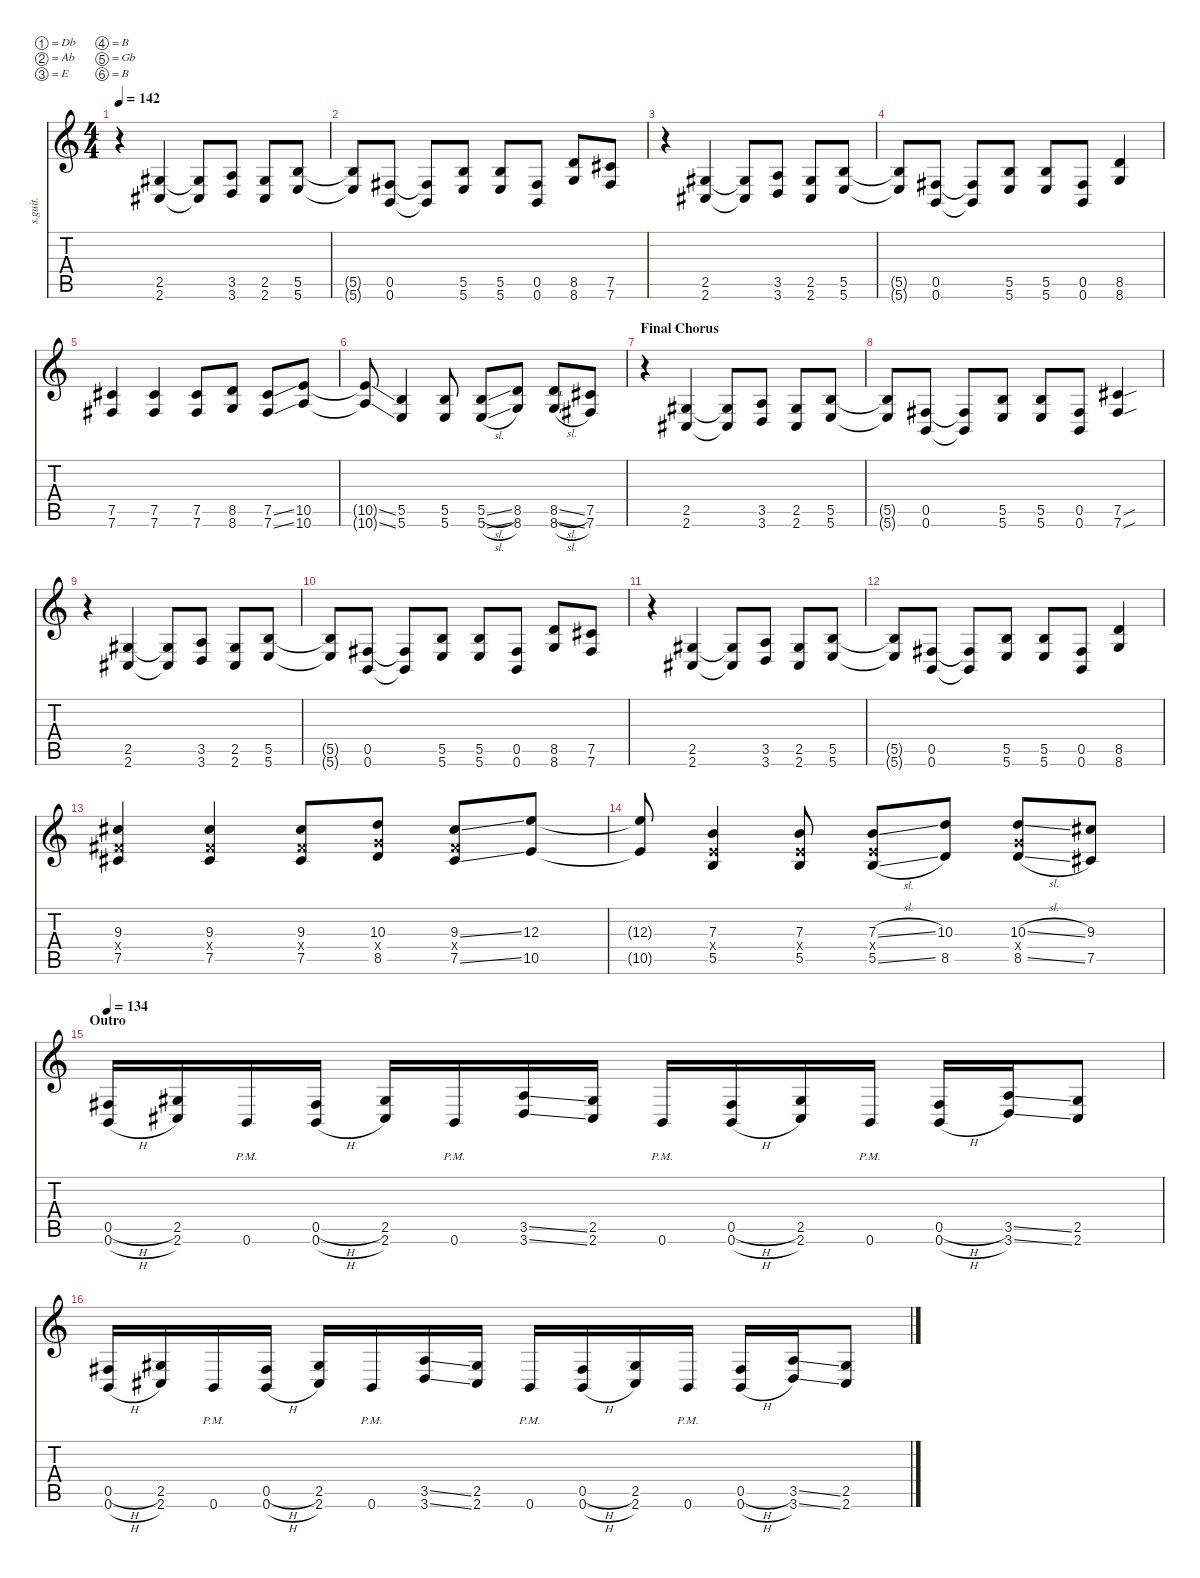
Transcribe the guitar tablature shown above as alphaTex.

\defaultSystemsLayout 4
\hideDynamics
\bracketExtendMode nobrackets
\track ("Jim Root" "s.guit.") {instrument distortionguitar}
\staff {score tabs}
\tuning (Db4 Ab3 E3 B2 Gb2 B1)
\ts (4 4)
\tempo 142
\clef g2
\ks c
r.4{dy f} (2.5{acc #} 2.6{acc #}).4 (2.5{t acc #} 2.6{t acc #}).8 (3.5 3.6).8 (2.5{acc #} 2.6{acc #}).8 (5.5 5.6).8 |
(5.5{t} 5.6{t}).8 (0.5{acc #} 0.6).8 (0.5{t acc #} 0.6{t}).8 (5.5 5.6).8 (5.5 5.6).8 (0.5{acc #} 0.6).8 (8.5 8.6).8 (7.5{acc #} 7.6{acc #}).8 |
r.4 (2.5{acc #} 2.6{acc #}).4 (2.5{t acc #} 2.6{t acc #}).8 (3.5 3.6).8 (2.5{acc #} 2.6{acc #}).8 (5.5 5.6).8 |
(5.5{t} 5.6{t}).8 (0.5{acc #} 0.6).8 (0.5{t acc #} 0.6{t}).8 (5.5 5.6).8 (5.5 5.6).8 (0.5{acc #} 0.6).8 (8.6 8.5).4 |
(7.5{acc #} 7.6{acc #}).4 (7.5{acc #} 7.6{acc #}).4 (7.5{acc #} 7.6{acc #}).8 (8.5 8.6).8 (7.5{ss acc #} 7.6{ss acc #}).8 (10.5 10.6).8 |
(10.5{ss t} 10.6{ss t}).8 (5.5 5.6).4 (5.5 5.6).8 (5.5{sl} 5.6{sl}).8 (8.5 8.6).8 (8.5{sl} 8.6{sl}).8 (7.6{acc #} 7.5{acc #}).8 |
\section ("" "Final Chorus")
r.4 (2.5{acc #} 2.6{acc #}).4 (2.5{t acc #} 2.6{t acc #}).8 (3.5 3.6).8 (2.5{acc #} 2.6{acc #}).8 (5.5 5.6).8 |
(5.5{t} 5.6{t}).8 (0.5{acc #} 0.6).8 (0.5{t acc #} 0.6{t}).8 (5.5 5.6).8 (5.5 5.6).8 (0.5{acc #} 0.6).8 (7.6{sou acc #} 7.5{sou acc #}).4 |
r.4 (2.5{acc #} 2.6{acc #}).4 (2.5{t acc #} 2.6{t acc #}).8 (3.5 3.6).8 (2.5{acc #} 2.6{acc #}).8 (5.5 5.6).8 |
(5.5{t} 5.6{t}).8 (0.5{acc #} 0.6).8 (0.5{t acc #} 0.6{t}).8 (5.5 5.6).8 (5.5 5.6).8 (0.5{acc #} 0.6).8 (8.5 8.6).8 (7.5{acc #} 7.6{acc #}).8 |
r.4 (2.5{acc #} 2.6{acc #}).4 (2.5{t acc #} 2.6{t acc #}).8 (3.5 3.6).8 (2.5{acc #} 2.6{acc #}).8 (5.5 5.6).8 |
(5.5{t} 5.6{t}).8 (0.5{acc #} 0.6).8 (0.5{t acc #} 0.6{t}).8 (5.5 5.6).8 (5.5 5.6).8 (0.5{acc #} 0.6).8 (8.6 8.5).4 |
(9.3{acc #} 7.4{x acc #} 7.5{acc #}).4 (9.3{acc #} 7.4{x acc #} 7.5{acc #}).4 (9.3{acc #} 7.4{x acc #} 7.5{acc #}).8 (8.5 10.3 8.4{x}).8 (7.5{ss acc #} 9.3{ss acc #} 7.4{x acc #}).8 (12.3 10.5).8 |
(12.3{t} 10.5{t}).8 (7.3 5.4{x} 5.5).4 (7.3 5.4{x} 5.5).8 (7.3{sl} 5.4{x} 5.5{sl}).8 (8.5 10.3).8 (10.3{sl} 8.4{x} 8.5{sl}).8 (7.5{acc #} 9.3{acc #}).8 |
\section ("" "Outro")
\tempo 134
(0.5{h acc #} 0.6{h}).16 (2.5{acc #} 2.6{acc #}).16 0.6{pm}.16 (0.5{h acc #} 0.6{h}).16 (2.5{acc #} 2.6{acc #}).16 0.6{pm}.16 (3.5{ss} 3.6{ss}).16 (2.5{acc #} 2.6{acc #}).16 0.6{pm}.16 (0.5{h acc #} 0.6{h}).16 (2.5{acc #} 2.6{acc #}).16 0.6{pm}.16 (0.5{h acc #} 0.6{h}).16 (3.5{ss} 3.6{ss}).16 (2.5{acc #} 2.6{acc #}).8 |
(0.5{h acc #} 0.6{h}).16 (2.5{acc #} 2.6{acc #}).16 0.6{pm}.16 (0.5{h acc #} 0.6{h}).16 (2.5{acc #} 2.6{acc #}).16 0.6{pm}.16 (3.5{ss} 3.6{ss}).16 (2.5{acc #} 2.6{acc #}).16 0.6{pm}.16 (0.5{h acc #} 0.6{h}).16 (2.5{acc #} 2.6{acc #}).16 0.6{pm}.16 (0.5{h acc #} 0.6{h}).16 (3.5{ss} 3.6{ss}).16 (2.5{acc #} 2.6{acc #}).8
